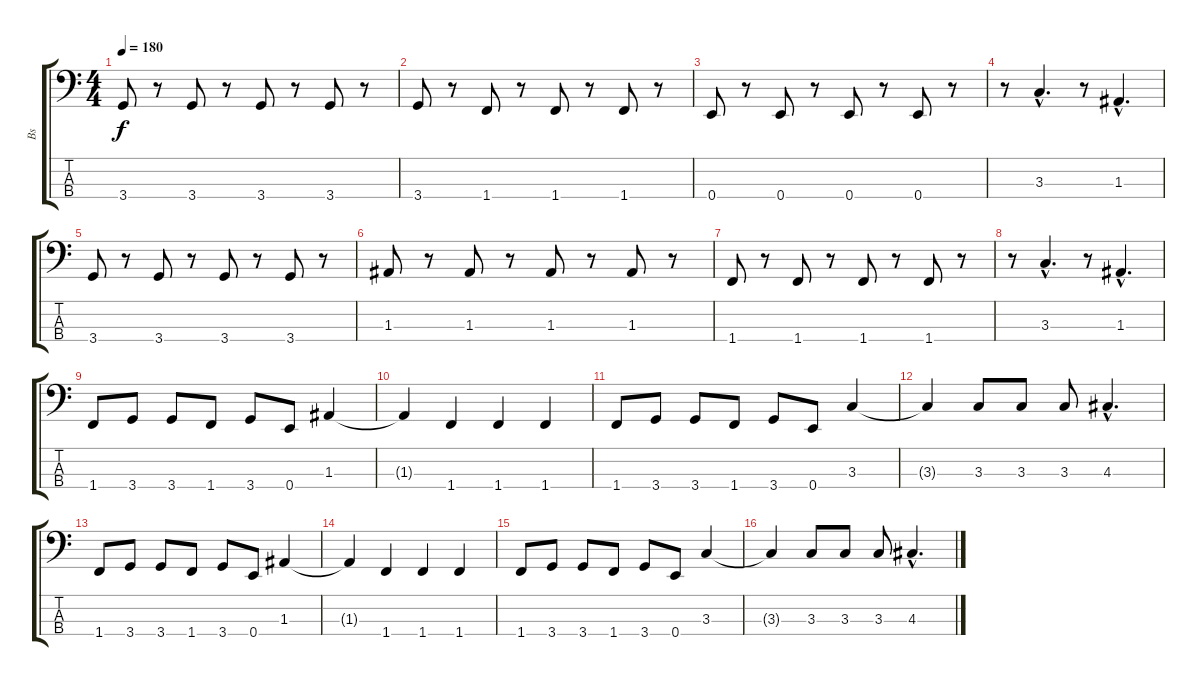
\track ("Bs" "Bs") {instrument electricbasspick}
\staff {score tabs}
\tuning (G2 D2 A1 E1) {hide}
\ts (4 4)
\tempo 180
\clef f4
\ks c
3.4.8{dy f} r.8 3.4.8 r.8 3.4.8 r.8 3.4.8 r.8 |
3.4.8 r.8 1.4.8 r.8 1.4.8 r.8 1.4.8 r.8 |
0.4.8 r.8 0.4.8 r.8 0.4.8 r.8 0.4.8 r.8 |
r.8 3.3{hac}.4{d} r.8 1.3{hac}.4{d} |
3.4.8 r.8 3.4.8 r.8 3.4.8 r.8 3.4.8 r.8 |
1.3.8 r.8 1.3.8 r.8 1.3.8 r.8 1.3.8 r.8 |
1.4.8 r.8 1.4.8 r.8 1.4.8 r.8 1.4.8 r.8 |
r.8 3.3{hac}.4{d} r.8 1.3{hac}.4{d} |
1.4.8 3.4.8 3.4.8 1.4.8 3.4.8 0.4.8 1.3.4 |
1.3{t}.4 1.4.4 1.4.4 1.4.4 |
1.4.8 3.4.8 3.4.8 1.4.8 3.4.8 0.4.8 3.3.4 |
3.3{t}.4 3.3.8 3.3.8 3.3.8 4.3{hac}.4{d} |
1.4.8 3.4.8 3.4.8 1.4.8 3.4.8 0.4.8 1.3.4 |
1.3{t}.4 1.4.4 1.4.4 1.4.4 |
1.4.8 3.4.8 3.4.8 1.4.8 3.4.8 0.4.8 3.3.4 |
3.3{t}.4 3.3.8 3.3.8 3.3.8 4.3{hac}.4{d}
